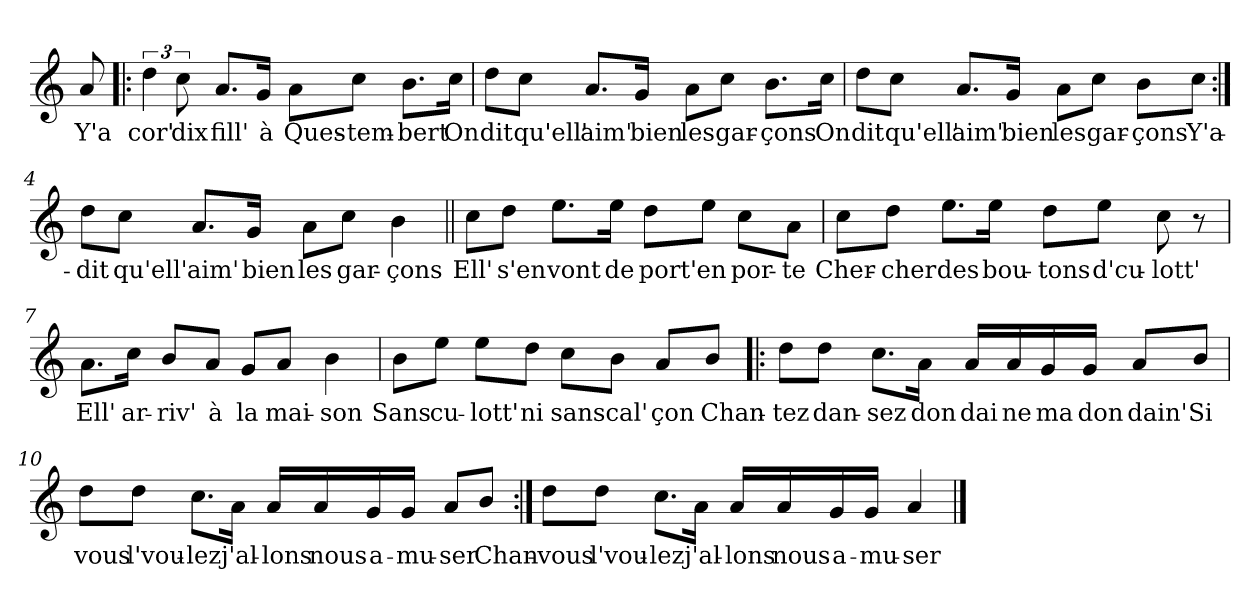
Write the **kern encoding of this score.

**kern	**text
*part1	*part1
*staff1	*staff1
*clefG2	*
*k[]	*
*C:	*
=	=
!	!LO:LY:b
8a/	Y'a
=1!|:	=1!|:
!	!LO:LY:b
6dd\	cor'
!	!LO:LY:b
12cc\	dix
!	!LO:LY:b
8.a/L	fill'
!	!LO:LY:b
16g/Jk	à
!	!LO:LY:b
8a\L	Ques-
!	!LO:LY:b
8cc\J	-tem-
!	!LO:LY:b
8.b\L	-bert
!	!LO:LY:b
16cc\Jk	On
=2	=2
!	!LO:LY:b
8dd\L	dit
!	!LO:LY:b
8cc\J	qu'ell'
!	!LO:LY:b
8.a/L	aim'
!	!LO:LY:b
16g/Jk	bien
!	!LO:LY:b
8a\L	les
!	!LO:LY:b
8cc\J	gar-
!	!LO:LY:b
8.b\L	-çons
!	!LO:LY:b
16cc\Jk	On
!!LO:LB:g=z
=3	=3
!	!LO:LY:b
8dd\L	dit
!	!LO:LY:b
8cc\J	qu'ell'
!	!LO:LY:b
8.a/L	aim'
!	!LO:LY:b
16g/Jk	bien
!	!LO:LY:b
8a\L	les
!	!LO:LY:b
8cc\J	gar-
!	!LO:LY:b
8b\L	-çons
!	!LO:LY:b
8cc\J	Y'a-
=4:|!	=4:|!
!	!LO:LY:b
8dd\L	-dit
!	!LO:LY:b
8cc\J	qu'ell'
!	!LO:LY:b
8.a/L	aim'
!	!LO:LY:b
16g/Jk	bien
!	!LO:LY:b
8a\L	les
!	!LO:LY:b
8cc\J	gar-
!	!LO:LY:b
4b\	-çons
!!LO:LB:g=z
=5||	=5||
!	!LO:LY:b
8cc\L	Ell'
!	!LO:LY:b
8dd\J	s'en
!	!LO:LY:b
8.ee\L	vont
!	!LO:LY:b
16ee\Jk	de
!	!LO:LY:b
8dd\L	port'
!	!LO:LY:b
8ee\J	en
!	!LO:LY:b
8cc\L	por-
!	!LO:LY:b
8a\J	-te
=6	=6
!	!LO:LY:b
8cc\L	Cher-
!	!LO:LY:b
8dd\J	-cher
!	!LO:LY:b
8.ee\L	des
!	!LO:LY:b
16ee\Jk	bou-
!	!LO:LY:b
8dd\L	-tons
!	!LO:LY:b
8ee\J	d'cu-
!	!LO:LY:b
8cc\	-lott'
8r	.
=7	=7
!	!LO:LY:b
8.a\L	Ell'
!	!LO:LY:b
16cc\Jk	ar-
!	!LO:LY:b
8b/L	-riv'
!	!LO:LY:b
8a/J	à
!	!LO:LY:b
8g/L	la
!	!LO:LY:b
8a/J	mai-
!	!LO:LY:b
4b\	-son
!!LO:LB:g=z
=8	=8
!	!LO:LY:b
8b\L	Sans
!	!LO:LY:b
8ee\J	cu-
!	!LO:LY:b
8ee\L	-lott'
!	!LO:LY:b
8dd\J	ni
!	!LO:LY:b
8cc\L	sans
!	!LO:LY:b
8b\J	cal'
!	!LO:LY:b
8a/L	çon
!	!LO:LY:b
8b/J	Chan-
=9!|:	=9!|:
!	!LO:LY:b
8dd\L	-tez
!	!LO:LY:b
8dd\J	dan-
!	!LO:LY:b
8.cc\L	-sez
!	!LO:LY:b
16a\Jk	don
!	!LO:LY:b
16a/LL	dai
!	!LO:LY:b
16a/	ne
!	!LO:LY:b
16g/	ma
!	!LO:LY:b
16g/JJ	don
!	!LO:LY:b
8a/L	dain'
!	!LO:LY:b
8b/J	Si
!!LO:LB:g=z
=10	=10
!	!LO:LY:b
8dd\L	vous
!	!LO:LY:b
8dd\J	l'vou-
!	!LO:LY:b
8.cc\L	-lez
!	!LO:LY:b
16a\Jk	j'al-
!	!LO:LY:b
16a/LL	-lons
!	!LO:LY:b
16a/	nous
!	!LO:LY:b
16g/	a-
!	!LO:LY:b
16g/JJ	-mu-
!	!LO:LY:b
8a/L	-ser
!	!LO:LY:b
8b/J	Chan-
=11:|!	=11:|!
!	!LO:LY:b
8dd\L	-vous
!	!LO:LY:b
8dd\J	l'vou-
!	!LO:LY:b
8.cc\L	-lez
!	!LO:LY:b
16a\Jk	j'al-
!	!LO:LY:b
16a/LL	-lons
!	!LO:LY:b
16a/	nous
!	!LO:LY:b
16g/	a-
!	!LO:LY:b
16g/JJ	-mu-
!	!LO:LY:b
4a/	-ser
==	==
*-	*-
